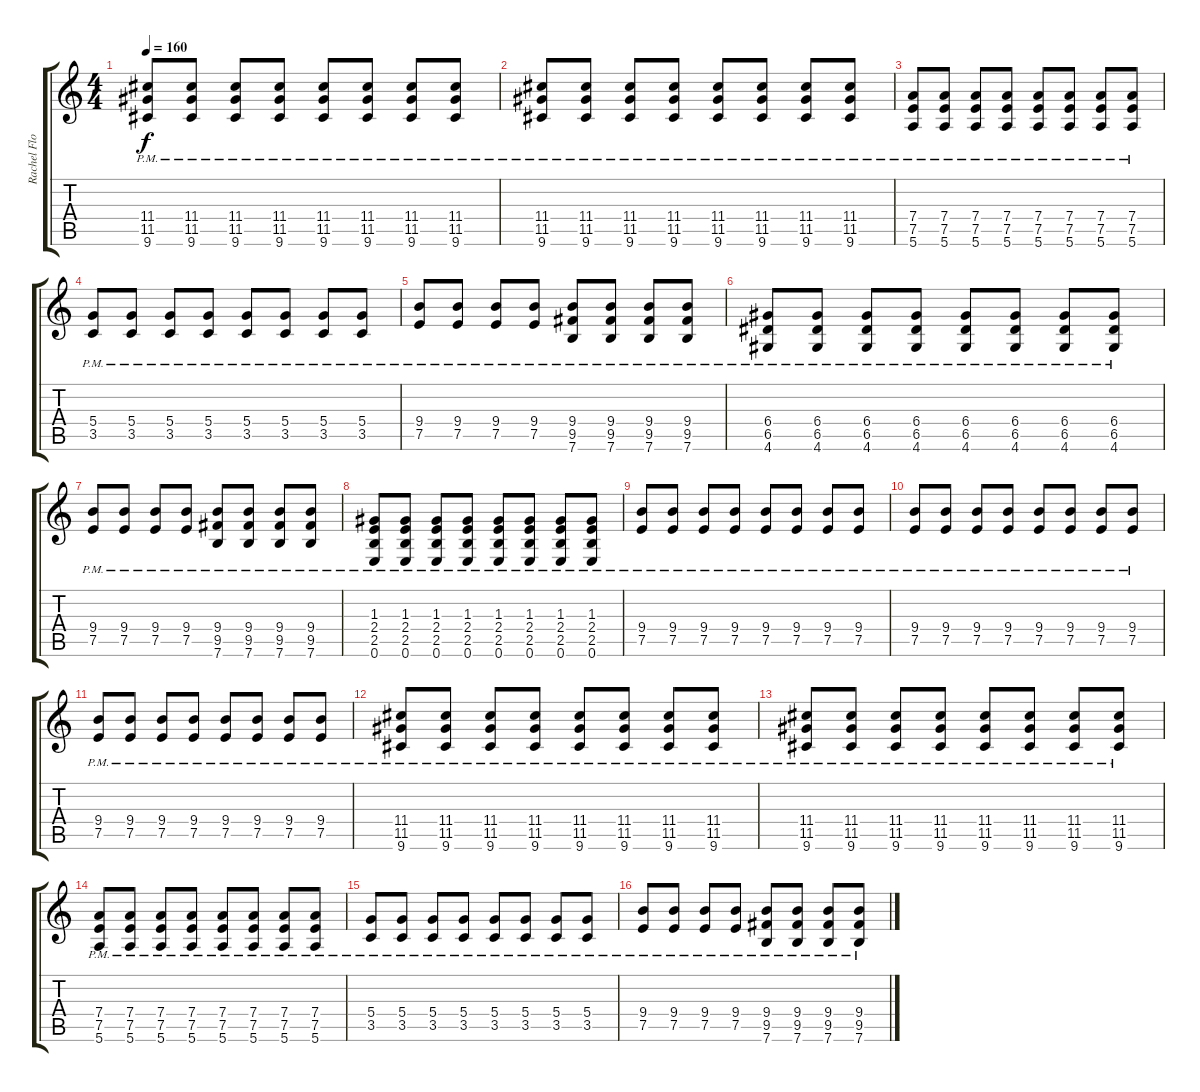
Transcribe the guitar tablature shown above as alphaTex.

\track ("Rachel Flotard" "Rachel Flo") {instrument distortionguitar}
\staff {score tabs}
\tuning (E4 B3 G3 D3 A2 E2) {hide}
\ts (4 4)
\tempo 160
\clef g2
\ks c
(11.4{pm} 11.5{pm} 9.6{pm}).8{dy f} (11.4{pm} 11.5{pm} 9.6{pm}).8 (11.4{pm} 11.5{pm} 9.6{pm}).8 (11.4{pm} 11.5{pm} 9.6{pm}).8 (11.4{pm} 11.5{pm} 9.6{pm}).8 (11.4{pm} 11.5{pm} 9.6{pm}).8 (11.4{pm} 11.5{pm} 9.6{pm}).8 (11.4{pm} 11.5{pm} 9.6{pm}).8 |
(11.4{pm} 11.5{pm} 9.6{pm}).8 (11.4{pm} 11.5{pm} 9.6{pm}).8 (11.4{pm} 11.5{pm} 9.6{pm}).8 (11.4{pm} 11.5{pm} 9.6{pm}).8 (11.4{pm} 11.5{pm} 9.6{pm}).8 (11.4{pm} 11.5{pm} 9.6{pm}).8 (11.4{pm} 11.5{pm} 9.6{pm}).8 (11.4{pm} 11.5{pm} 9.6{pm}).8 |
(7.4{pm} 7.5{pm} 5.6{pm}).8 (7.4{pm} 7.5{pm} 5.6{pm}).8 (7.4{pm} 7.5{pm} 5.6{pm}).8 (7.4{pm} 7.5{pm} 5.6{pm}).8 (7.4{pm} 7.5{pm} 5.6{pm}).8 (7.4{pm} 7.5{pm} 5.6{pm}).8 (7.4{pm} 7.5{pm} 5.6{pm}).8 (7.4{pm} 7.5{pm} 5.6{pm}).8 |
(5.4{pm} 3.5{pm}).8 (5.4{pm} 3.5{pm}).8 (5.4{pm} 3.5{pm}).8 (5.4{pm} 3.5{pm}).8 (5.4{pm} 3.5{pm}).8 (5.4{pm} 3.5{pm}).8 (5.4{pm} 3.5{pm}).8 (5.4{pm} 3.5{pm}).8 |
(9.4{pm} 7.5{pm}).8 (9.4{pm} 7.5{pm}).8 (9.4{pm} 7.5{pm}).8 (9.4{pm} 7.5{pm}).8 (9.4{pm} 9.5{pm} 7.6{pm}).8 (9.4{pm} 9.5{pm} 7.6{pm}).8 (9.4{pm} 9.5{pm} 7.6{pm}).8 (9.4{pm} 9.5{pm} 7.6{pm}).8 |
(6.4{pm} 6.5{pm} 4.6{pm}).8 (6.4{pm} 6.5{pm} 4.6{pm}).8 (6.4{pm} 6.5{pm} 4.6{pm}).8 (6.4{pm} 6.5{pm} 4.6{pm}).8 (6.4{pm} 6.5{pm} 4.6{pm}).8 (6.4{pm} 6.5{pm} 4.6{pm}).8 (6.4{pm} 6.5{pm} 4.6{pm}).8 (6.4{pm} 6.5{pm} 4.6{pm}).8 |
(9.4{pm} 7.5{pm}).8 (9.4{pm} 7.5{pm}).8 (9.4{pm} 7.5{pm}).8 (9.4{pm} 7.5{pm}).8 (9.4{pm} 9.5{pm} 7.6{pm}).8 (9.4{pm} 9.5{pm} 7.6{pm}).8 (9.4{pm} 9.5{pm} 7.6{pm}).8 (9.4{pm} 9.5{pm} 7.6{pm}).8 |
(1.3{pm} 2.4{pm} 2.5{pm} 0.6{pm}).8 (1.3{pm} 2.4{pm} 2.5{pm} 0.6{pm}).8 (1.3{pm} 2.4{pm} 2.5{pm} 0.6{pm}).8 (1.3{pm} 2.4{pm} 2.5{pm} 0.6{pm}).8 (1.3{pm} 2.4{pm} 2.5{pm} 0.6{pm}).8 (1.3{pm} 2.4{pm} 2.5{pm} 0.6{pm}).8 (1.3{pm} 2.4{pm} 2.5{pm} 0.6{pm}).8 (1.3{pm} 2.4{pm} 2.5{pm} 0.6{pm}).8 |
(9.4{pm} 7.5{pm}).8 (9.4{pm} 7.5{pm}).8 (9.4{pm} 7.5{pm}).8 (9.4{pm} 7.5{pm}).8 (9.4{pm} 7.5{pm}).8 (9.4{pm} 7.5{pm}).8 (9.4{pm} 7.5{pm}).8 (9.4{pm} 7.5{pm}).8 |
(9.4{pm} 7.5{pm}).8 (9.4{pm} 7.5{pm}).8 (9.4{pm} 7.5{pm}).8 (9.4{pm} 7.5{pm}).8 (9.4{pm} 7.5{pm}).8 (9.4{pm} 7.5{pm}).8 (9.4{pm} 7.5{pm}).8 (9.4{pm} 7.5{pm}).8 |
(9.4{pm} 7.5{pm}).8 (9.4{pm} 7.5{pm}).8 (9.4{pm} 7.5{pm}).8 (9.4{pm} 7.5{pm}).8 (9.4{pm} 7.5{pm}).8 (9.4{pm} 7.5{pm}).8 (9.4{pm} 7.5{pm}).8 (9.4{pm} 7.5{pm}).8 |
(11.4{pm} 11.5{pm} 9.6{pm}).8 (11.4{pm} 11.5{pm} 9.6{pm}).8 (11.4{pm} 11.5{pm} 9.6{pm}).8 (11.4{pm} 11.5{pm} 9.6{pm}).8 (11.4{pm} 11.5{pm} 9.6{pm}).8 (11.4{pm} 11.5{pm} 9.6{pm}).8 (11.4{pm} 11.5{pm} 9.6{pm}).8 (11.4{pm} 11.5{pm} 9.6{pm}).8 |
(11.4{pm} 11.5{pm} 9.6{pm}).8 (11.4{pm} 11.5{pm} 9.6{pm}).8 (11.4{pm} 11.5{pm} 9.6{pm}).8 (11.4{pm} 11.5{pm} 9.6{pm}).8 (11.4{pm} 11.5{pm} 9.6{pm}).8 (11.4{pm} 11.5{pm} 9.6{pm}).8 (11.4{pm} 11.5{pm} 9.6{pm}).8 (11.4{pm} 11.5{pm} 9.6{pm}).8 |
(7.4{pm} 7.5{pm} 5.6{pm}).8 (7.4{pm} 7.5{pm} 5.6{pm}).8 (7.4{pm} 7.5{pm} 5.6{pm}).8 (7.4{pm} 7.5{pm} 5.6{pm}).8 (7.4{pm} 7.5{pm} 5.6{pm}).8 (7.4{pm} 7.5{pm} 5.6{pm}).8 (7.4{pm} 7.5{pm} 5.6{pm}).8 (7.4{pm} 7.5{pm} 5.6{pm}).8 |
(5.4{pm} 3.5{pm}).8 (5.4{pm} 3.5{pm}).8 (5.4{pm} 3.5{pm}).8 (5.4{pm} 3.5{pm}).8 (5.4{pm} 3.5{pm}).8 (5.4{pm} 3.5{pm}).8 (5.4{pm} 3.5{pm}).8 (5.4{pm} 3.5{pm}).8 |
(9.4{pm} 7.5{pm}).8 (9.4{pm} 7.5{pm}).8 (9.4{pm} 7.5{pm}).8 (9.4{pm} 7.5{pm}).8 (9.4{pm} 9.5{pm} 7.6{pm}).8 (9.4{pm} 9.5{pm} 7.6{pm}).8 (9.4{pm} 9.5{pm} 7.6{pm}).8 (9.4{pm} 9.5{pm} 7.6{pm}).8
